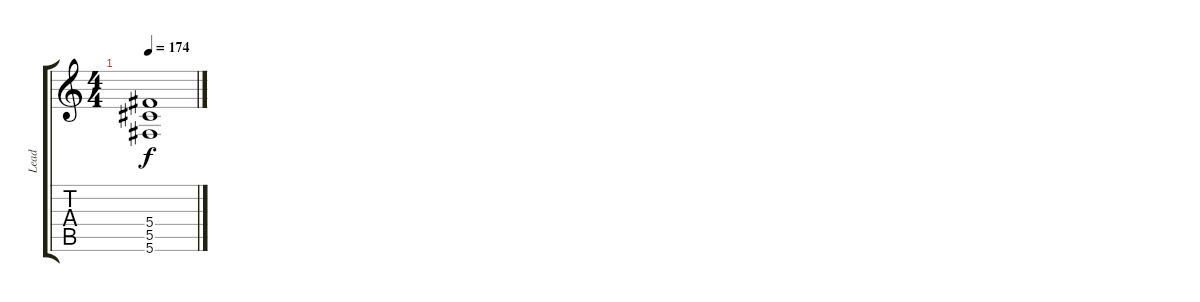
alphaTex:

\track ("Lead" "Lead") {instrument distortionguitar}
\staff {score tabs}
\tuning (Eb4 Bb3 Gb3 Db3 Ab2 Db2) {hide}
\ts (4 4)
\tempo 174
\clef g2
\ks c
(5.4{t} 5.5{t} 5.6{t}).1{dy f}
